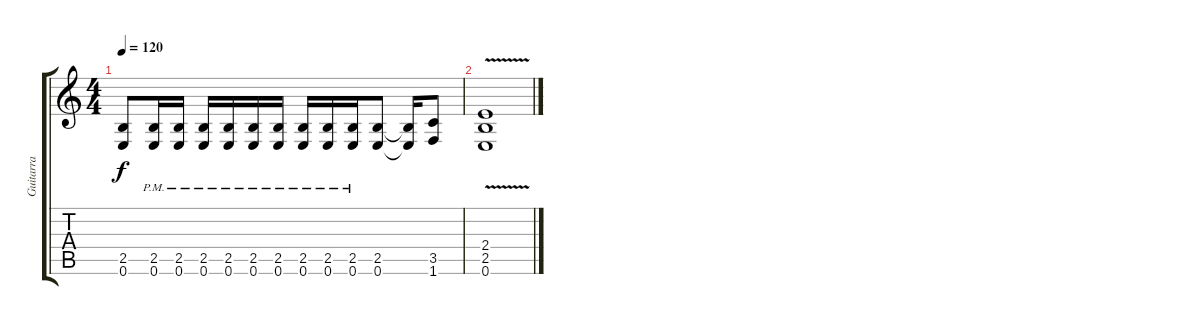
\track ("Guitarra" "Guitarra") {mute instrument overdrivenguitar}
\staff {score tabs}
\tuning (E4 B3 G3 D3 A2 E2) {hide}
\ts (4 4)
\tempo 120
\clef g2
\ks c
(2.5 0.6).8{dy f} (2.5{pm} 0.6{pm}).16 (2.5{pm} 0.6{pm}).16 (2.5{pm} 0.6{pm}).16 (2.5{pm} 0.6{pm}).16 (2.5{pm} 0.6{pm}).16 (2.5{pm} 0.6{pm}).16 (2.5{pm} 0.6{pm}).16 (2.5{pm} 0.6{pm}).16 (2.5{pm} 0.6{pm}).16 (2.5 0.6).8 (2.5{t} 0.6{t}).16 (3.5 1.6).8 |
(2.4{v} 2.5 0.6).1
